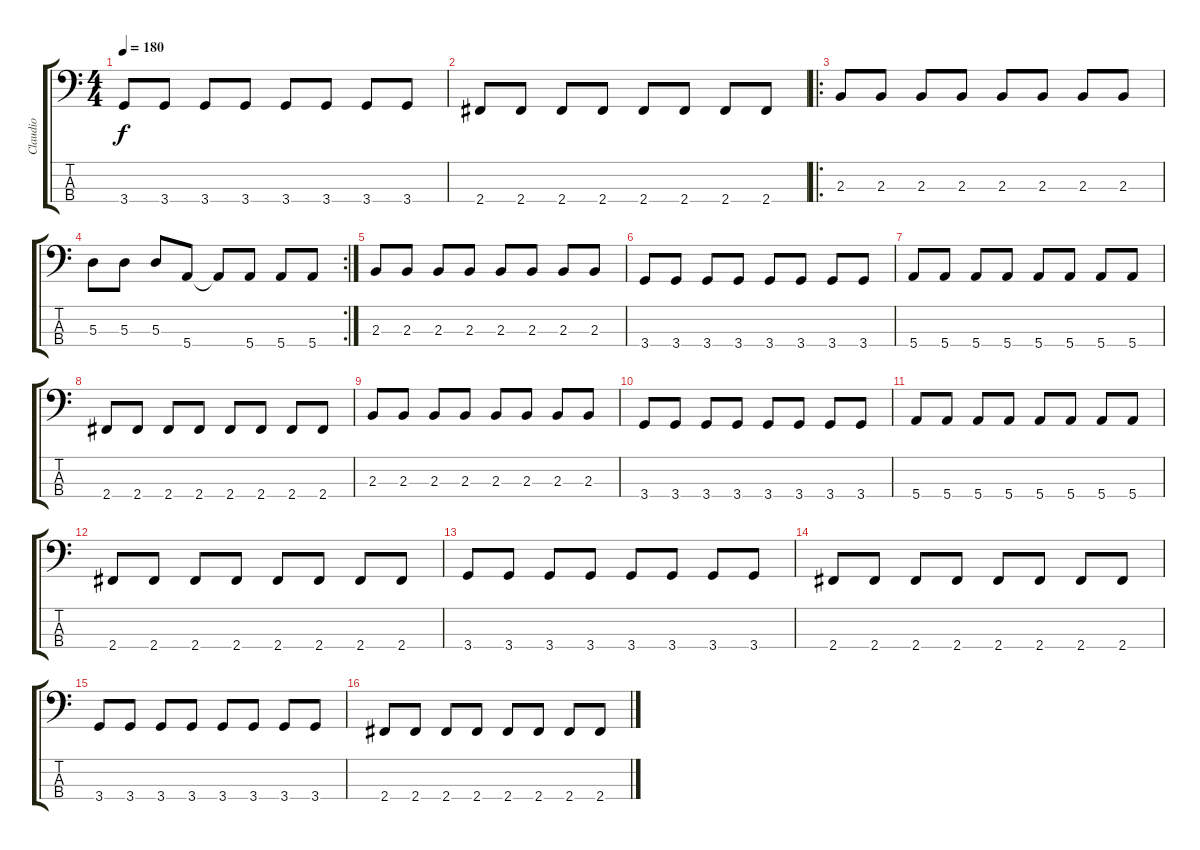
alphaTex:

\track ("Claudio" "Claudio") {instrument electricbassfinger}
\staff {score tabs}
\tuning (G2 D2 A1 E1) {hide}
\ts (4 4)
\tempo 180
\clef f4
\ks c
3.4.8{dy f} 3.4.8 3.4.8 3.4.8 3.4.8 3.4.8 3.4.8 3.4.8 |
2.4.8 2.4.8 2.4.8 2.4.8 2.4.8 2.4.8 2.4.8 2.4.8 |
\ro
2.3.8 2.3.8 2.3.8 2.3.8 2.3.8 2.3.8 2.3.8 2.3.8 |
\rc 2
5.3.8 5.3.8 5.3.8 5.4.8 5.4{t}.8 5.4.8 5.4.8 5.4.8 |
2.3.8 2.3.8 2.3.8 2.3.8 2.3.8 2.3.8 2.3.8 2.3.8 |
3.4.8 3.4.8 3.4.8 3.4.8 3.4.8 3.4.8 3.4.8 3.4.8 |
5.4.8 5.4.8 5.4.8 5.4.8 5.4.8 5.4.8 5.4.8 5.4.8 |
2.4.8 2.4.8 2.4.8 2.4.8 2.4.8 2.4.8 2.4.8 2.4.8 |
2.3.8 2.3.8 2.3.8 2.3.8 2.3.8 2.3.8 2.3.8 2.3.8 |
3.4.8 3.4.8 3.4.8 3.4.8 3.4.8 3.4.8 3.4.8 3.4.8 |
5.4.8 5.4.8 5.4.8 5.4.8 5.4.8 5.4.8 5.4.8 5.4.8 |
2.4.8 2.4.8 2.4.8 2.4.8 2.4.8 2.4.8 2.4.8 2.4.8 |
3.4.8 3.4.8 3.4.8 3.4.8 3.4.8 3.4.8 3.4.8 3.4.8 |
2.4.8 2.4.8 2.4.8 2.4.8 2.4.8 2.4.8 2.4.8 2.4.8 |
3.4.8 3.4.8 3.4.8 3.4.8 3.4.8 3.4.8 3.4.8 3.4.8 |
2.4.8 2.4.8 2.4.8 2.4.8 2.4.8 2.4.8 2.4.8 2.4.8
